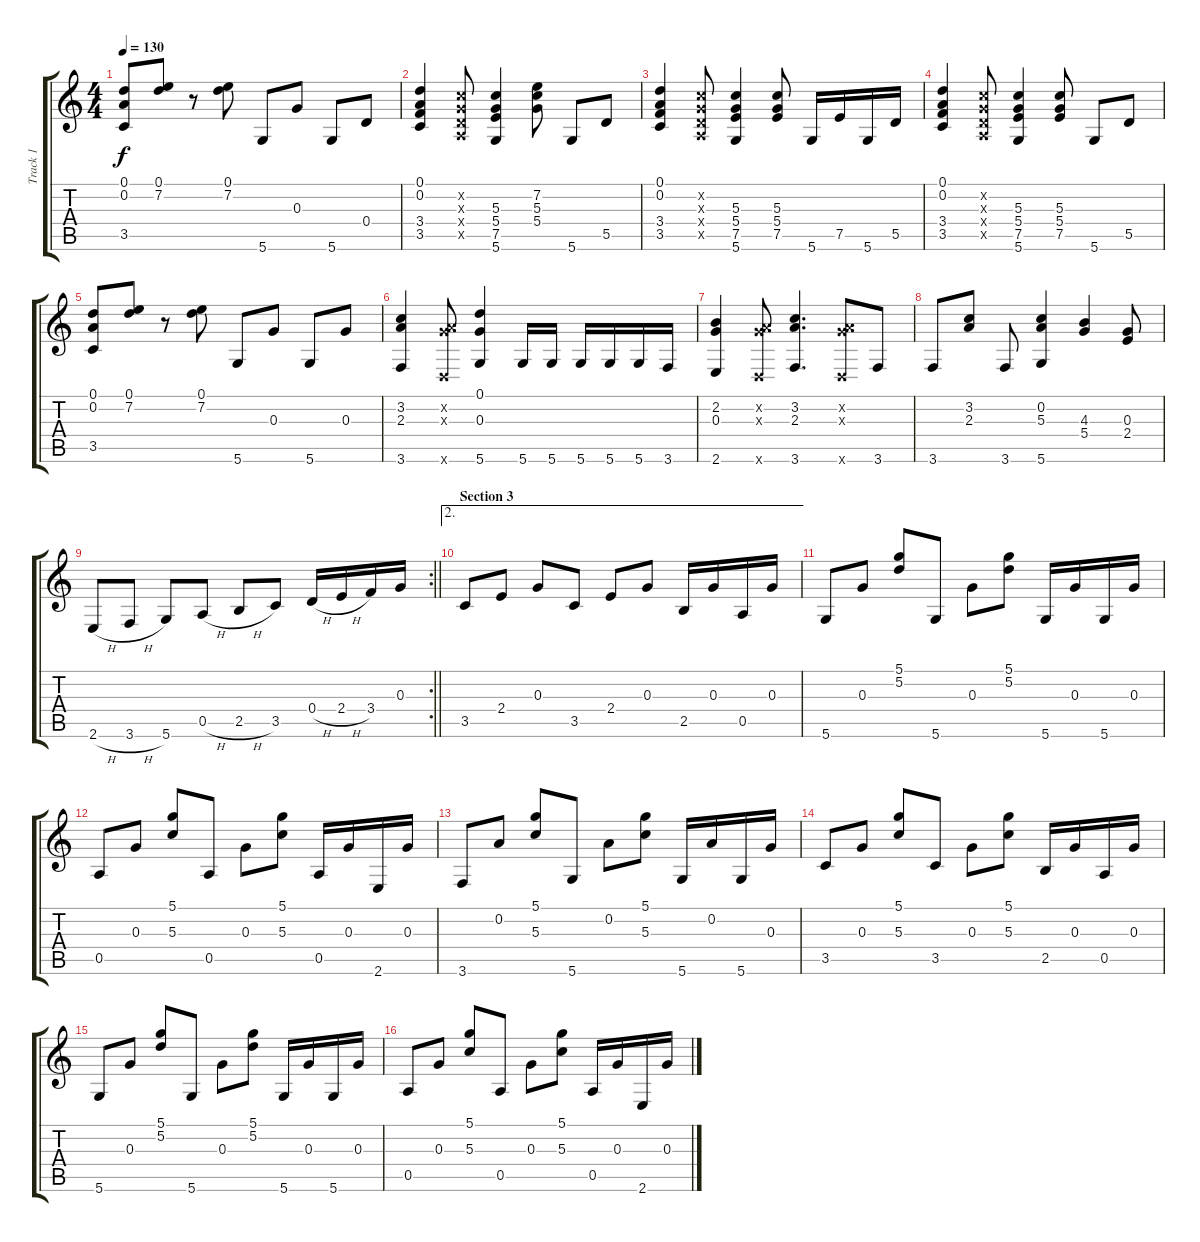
\track ("Track 1" "Track 1") {instrument acousticguitarnylon}
\staff {score tabs}
\tuning (D4 A3 G3 D3 A2 D2) {hide}
\ts (4 4)
\tempo 130
\clef g2
\ks c
(0.1 0.2 3.5).8{dy f} (0.1 7.2).8 r.8 (0.1 7.2).8 5.6.8 0.3.8 5.6.8 0.4.8 |
(0.1 0.2 3.4 3.5).4 (3.2{x} 0.3{x} 0.4{x} 0.5{x}).8 (5.3 5.4 7.5 5.6).4 (7.2 5.3 5.4).8 5.6.8 5.5.8 |
(0.1 0.2 3.4 3.5).4 (3.2{x} 0.3{x} 0.4{x} 0.5{x}).8 (5.3 5.4 7.5 5.6).4 (5.3 5.4 7.5).8 5.6.16 7.5.16 5.6.16 5.5.16 |
(0.1 0.2 3.4 3.5).4 (3.2{x} 0.3{x} 0.4{x} 0.5{x}).8 (5.3 5.4 7.5 5.6).4 (5.3 5.4 7.5).8 5.6.8 5.5.8 |
(0.1 0.2 3.5).8 (0.1 7.2).8 r.8 (0.1 7.2).8 5.6.8 0.3.8 5.6.8 0.3.8 |
(3.2 2.3 3.6).4 (0.2{x} 0.3{x} 0.6{x}).8 (0.1 0.3 5.6).4 5.6.16 5.6.16 5.6.16 5.6.16 5.6.16 3.6.16 |
(2.2 0.3 2.6).4 (0.2{x} 0.3{x} 0.6{x}).8 (3.2 2.3 3.6).4{d} (0.2{x} 0.3{x} 0.6{x}).8 3.6.8 |
3.6.8 (3.2 2.3).8 3.6.8 (0.2 5.3 5.6).4 (4.3 5.4).4 (0.3 2.4).8 |
\rc 2
\barLineRight lightlight
2.6{h}.8 3.6{h}.8 5.6.8 0.5{h}.8 2.5{h}.8 3.5.8 0.4{h}.16 2.4{h}.16 3.4.16 0.3.16 |
\ae 2
\section ("" "Section 3")
3.5.8 2.4.8 0.3.8 3.5.8 2.4.8 0.3.8 2.5.16 0.3.16 0.5.16 0.3.16 |
5.6.8 0.3.8 (5.1 5.2).8 5.6.8 0.3.8 (5.1 5.2).8 5.6.16 0.3.16 5.6.16 0.3.16 |
0.5.8 0.3.8 (5.1 5.3).8 0.5.8 0.3.8 (5.1 5.3).8 0.5.16 0.3.16 2.6.16 0.3.16 |
3.6.8 0.2.8 (5.1 5.3).8 5.6.8 0.2.8 (5.1 5.3).8 5.6.16 0.2.16 5.6.16 0.3.16 |
3.5.8 0.3.8 (5.1 5.3).8 3.5.8 0.3.8 (5.1 5.3).8 2.5.16 0.3.16 0.5.16 0.3.16 |
5.6.8 0.3.8 (5.1 5.2).8 5.6.8 0.3.8 (5.1 5.2).8 5.6.16 0.3.16 5.6.16 0.3.16 |
0.5.8 0.3.8 (5.1 5.3).8 0.5.8 0.3.8 (5.1 5.3).8 0.5.16 0.3.16 2.6.16 0.3.16
